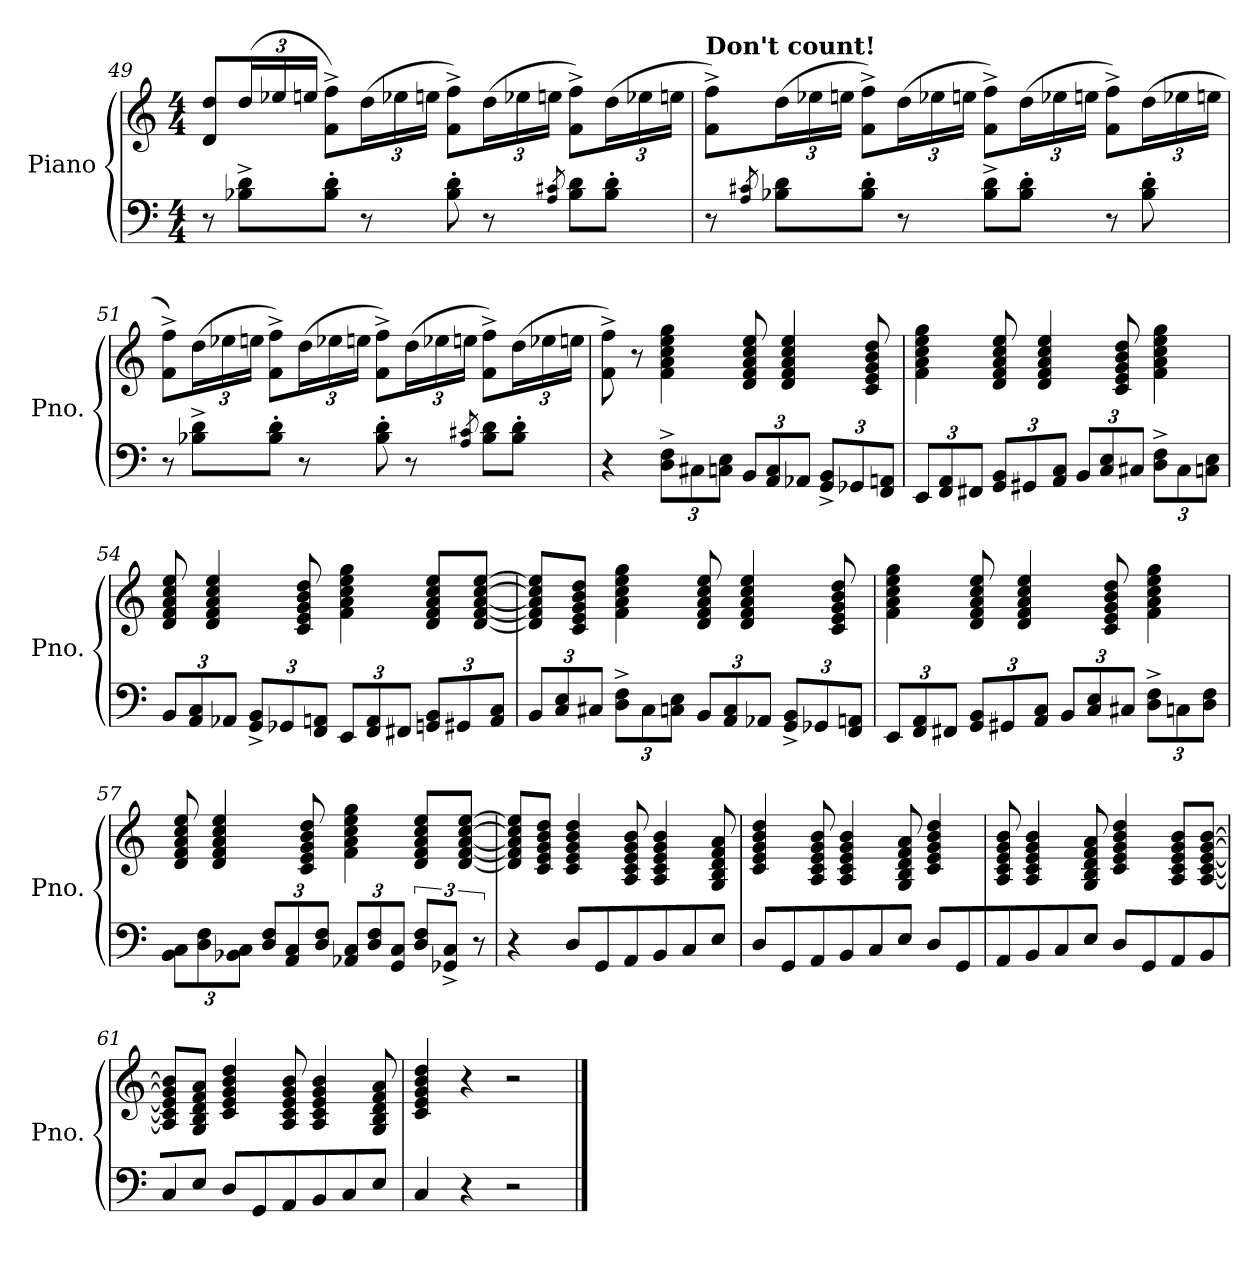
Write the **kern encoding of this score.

**kern	**kern
*part1	*part1
*staff2	*staff1
*I"Piano	*
*I'Pno.	*
*clefF4	*clefG2
*k[]	*k[]
*M4/4	*M4/4
=49	=49
8r	8d/ 8dd/L
*	*Xbrackettup
8B-X\^ 8d\^L	(24dd/L
.	24ee-X/
.	24een/JJ
8B-\' 8d\'J	8f\^ 8ff\^L)
8r	(24dd\L
.	24ee-X\
.	24een\JJ
8B-\' 8d\'	8f\^ 8ff\^L)
8r	(24dd\L
.	24ee-X\
.	24een\JJ
8qA/ 8qc#X/	.
8B-\ 8d\L	8f\^ 8ff\^L)
8B-\' 8d\'J	(24dd\L
.	24ee-X\
.	24een\JJ
!!LO:PB:g=z
=50	=50
!	!LO:TX:a:B:t=Don't count!
8r	8f\^ 8ff\^L)
8qA/ 8qc#X/	.
8B-X\ 8d\L	(24dd\L
.	24ee-X\
.	24een\JJ
8B-\' 8d\'J	8f\^ 8ff\^L)
8r	(24dd\L
.	24ee-X\
.	24een\JJ
8B-\^ 8d\^L	8f\^ 8ff\^L)
8B-\' 8d\'J	(24dd\L
.	24ee-X\
.	24een\JJ
8r	8f\^ 8ff\^L)
8B-\' 8d\'	(24dd\L
.	24ee-X\
.	24een\JJ
!!LO:LB:g=z
=51	=51
8r	8f\^ 8ff\^L)
8B-X\^ 8d\^L	(24dd\L
.	24ee-X\
.	24een\JJ
8B-\' 8d\'J	8f\^ 8ff\^L)
8r	(24dd\L
.	24ee-X\
.	24een\JJ
8B-\' 8d\'	8f\^ 8ff\^L)
8r	(24dd\L
.	24ee-X\
.	24een\JJ
8qA/ 8qc#X/	.
8B-\ 8d\L	8f\^ 8ff\^L)
8B-\' 8d\'J	(24dd\L
.	24ee-X\
.	24een\JJ
=52	=52
4r	8f\^ 8ff\^)
.	8r
*Xbrackettup	*
12D\^ 12F\^L	4f\ 4a\ 4cc\ 4ee\ 4gg\
12C#X\	.
12Cn\ 12E\J	.
12BB/L	8d/ 8f/ 8a/ 8cc/ 8ee/
12AA/ 12C/	.
.	4d/ 4f/ 4a/ 4cc/ 4ee/
12AA-X/J	.
12GG/^ 12BB/^L	.
12GG-X/	.
.	8c/ 8e/ 8g/ 8b/ 8dd/
12FF/ 12AAn/J	.
!!LO:LB:g=z
=53	=53
12EE/L	4f\ 4a\ 4cc\ 4ee\ 4gg\
12FF/ 12AA/	.
12FF#X/J	.
12GG/ 12BB/L	8d/ 8f/ 8a/ 8cc/ 8ee/
12GG#X/	.
.	4d/ 4f/ 4a/ 4cc/ 4ee/
12AA/ 12C/J	.
12BB/L	.
12C/ 12E/	.
.	8c/ 8e/ 8g/ 8b/ 8dd/
12C#X/J	.
12D\^ 12F\^L	4f\ 4a\ 4cc\ 4ee\ 4gg\
12C#\	.
12Cn\ 12E\J	.
=54	=54
12BB/L	8d/ 8f/ 8a/ 8cc/ 8ee/
12AA/ 12C/	.
.	4d/ 4f/ 4a/ 4cc/ 4ee/
12AA-X/J	.
12GG/^ 12BB/^L	.
12GG-X/	.
.	8c/ 8e/ 8g/ 8b/ 8dd/
12FF/ 12AAn/J	.
12EE/L	4f\ 4a\ 4cc\ 4ee\ 4gg\
12FF/ 12AA/	.
12FF#X/J	.
12GGn/ 12BB/L	8d/ 8f/ 8a/ 8cc/ 8ee/L
12GG#X/	.
.	[8d/ [8f/ [8a/ [8cc/ [8ee/J
12AA/ 12C/J	.
!!LO:LB:g=z
=55	=55
12BB/L	8d/] 8f/] 8a/] 8cc/] 8ee/]L
12C/ 12E/	.
.	8c/ 8e/ 8g/ 8b/ 8dd/J
12C#X/J	.
12D\^ 12F\^L	4f\ 4a\ 4cc\ 4ee\ 4gg\
12C#\	.
12Cn\ 12E\J	.
12BB/L	8d/ 8f/ 8a/ 8cc/ 8ee/
12AA/ 12C/	.
.	4d/ 4f/ 4a/ 4cc/ 4ee/
12AA-X/J	.
12GG/^ 12BB/^L	.
12GG-X/	.
.	8c/ 8e/ 8g/ 8b/ 8dd/
12FF/ 12AAn/J	.
=56	=56
12EE/L	4f\ 4a\ 4cc\ 4ee\ 4gg\
12FF/ 12AA/	.
12FF#X/J	.
12GG/ 12BB/L	8d/ 8f/ 8a/ 8cc/ 8ee/
12GG#X/	.
.	4d/ 4f/ 4a/ 4cc/ 4ee/
12AA/ 12C/J	.
12BB/L	.
12C/ 12E/	.
.	8c/ 8e/ 8g/ 8b/ 8dd/
12C#X/J	.
12D\^ 12F\^L	4f\ 4a\ 4cc\ 4ee\ 4gg\
12Cn\	.
12D\ 12F\J	.
=57	=57
12BB\ 12C\L	8d/ 8f/ 8a/ 8cc/ 8ee/
12D\ 12F\	.
.	4d/ 4f/ 4a/ 4cc/ 4ee/
12BB-X\ 12C\J	.
12D/ 12F/L	.
12AA/ 12C/	.
.	8c/ 8e/ 8g/ 8b/ 8dd/
12D/ 12F/J	.
12AA-X/ 12C/L	4f\ 4a\ 4cc\ 4ee\ 4gg\
12D/ 12F/	.
12GG/ 12C/J	.
*brackettup	*
12D/ 12F/L	8d/ 8f/ 8a/ 8cc/ 8ee/L
12GG-X/^ 12C/^J	.
.	[8d/ [8f/ [8a/ [8cc/ [8ee/J
12r	.
!!LO:LB:g=z
=58	=58
4r	8d/] 8f/] 8a/] 8cc/] 8ee/]L
.	8c/ 8e/ 8g/ 8b/ 8dd/J
*	*MM180
8D/L	4c/ 4e/ 4g/ 4b/ 4dd/
8GG/	.
8AA/	8A/ 8c/ 8e/ 8g/ 8b/
8BB/	4A/ 4c/ 4e/ 4g/ 4b/
8C/	.
8E/J	8G/ 8B/ 8d/ 8f/ 8a/
=59	=59
8D/L	4c/ 4e/ 4g/ 4b/ 4dd/
8GG/	.
8AA/	8A/ 8c/ 8e/ 8g/ 8b/
8BB/	4A/ 4c/ 4e/ 4g/ 4b/
8C/	.
8E/J	8G/ 8B/ 8d/ 8f/ 8a/
8D/L	4c/ 4e/ 4g/ 4b/ 4dd/
8GG/	.
=60	=60
8AA/	8A/ 8c/ 8e/ 8g/ 8b/
8BB/	4A/ 4c/ 4e/ 4g/ 4b/
8C/	.
8E/J	8G/ 8B/ 8d/ 8f/ 8a/
8D/L	4c/ 4e/ 4g/ 4b/ 4dd/
8GG/	.
8AA/	8A/ 8c/ 8e/ 8g/ 8b/L
8BB/	[8A/ [8c/ [8e/ [8g/ [8b/J
=61	=61
8C/	8A/] 8c/] 8e/] 8g/] 8b/]L
8E/J	8G/ 8B/ 8d/ 8f/ 8a/J
8D/L	4c/ 4e/ 4g/ 4b/ 4dd/
8GG/	.
8AA/	8A/ 8c/ 8e/ 8g/ 8b/
8BB/	4A/ 4c/ 4e/ 4g/ 4b/
8C/	.
8E/J	8G/ 8B/ 8d/ 8f/ 8a/
!!LO:LB:g=z
=62	=62
4C/	4c/ 4e/ 4g/ 4b/ 4dd/
4r	4r
2r	2r
==	==
*-	*-
